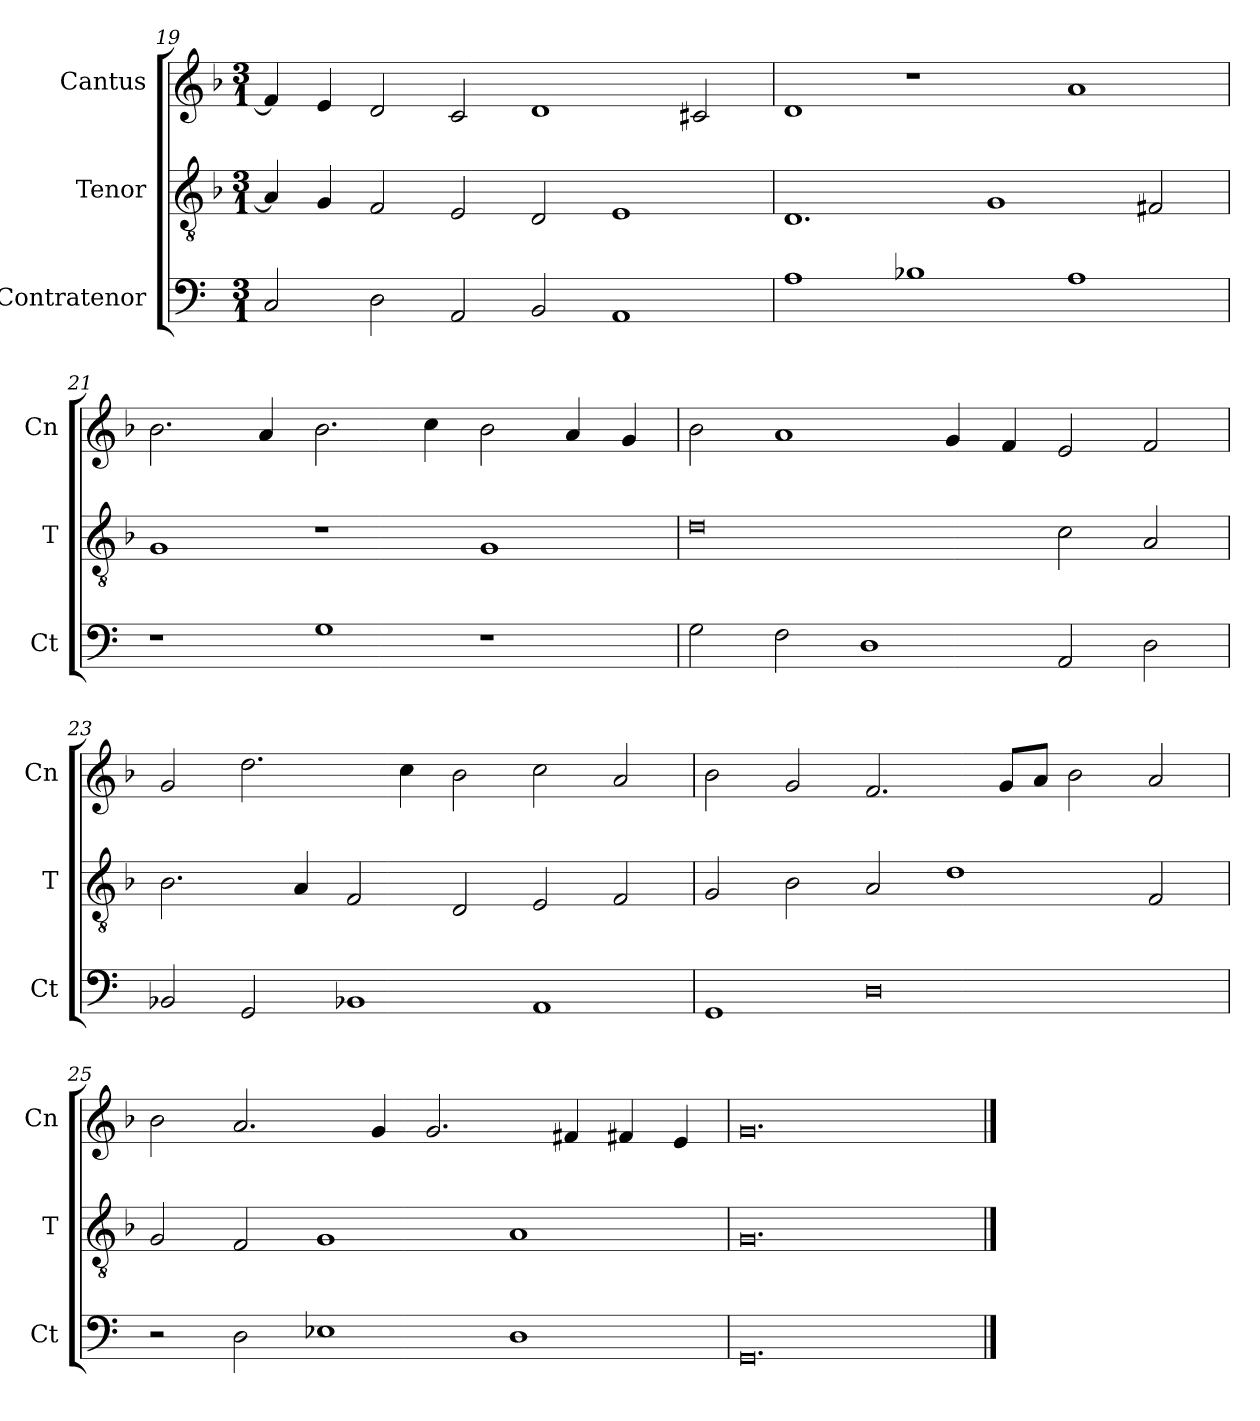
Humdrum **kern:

**kern	**kern	**kern
*part3	*part2	*part1
*staff3	*staff2	*staff1
*I"Contratenor	*I"Tenor	*I"Cantus
*I'Ct	*I'T	*I'Cn
*clefF4	*clefGv2	*clefG2
*k[]	*k[b-]	*k[b-]
*M3/1	*M3/1	*M3/1
=19	=19	=19
2C	4A]	4f]
.	4G	4e
2D	2F	2d
2AA	2E	2c
2BB	2D	1d
1AA	1E	.
.	.	2c#X
=20	=20	=20
1A	1.D	1d
1B-X	.	1r
.	1G	.
1A	.	1a
.	2F#X	.
=21	=21	=21
1r	1G	2.b-
.	.	4a
1G	1r	2.b-
.	.	4cc
1r	1G	2b-
.	.	4a
.	.	4g
=22	=22	=22
2G	0d	2b-
2F	.	1a
1D	.	.
.	.	4g
.	.	4f
2AA	2c	2e
2D	2A	2f
=23	=23	=23
2BB-X	2.B-	2g
2GG	.	2.dd
.	4A	.
1BB-X	2F	.
.	.	4cc
.	2D	2b-
1AA	2E	2cc
.	2F	2a
=24	=24	=24
1GG	2G	2b-
.	2B-	2g
0D	2A	2.f
.	1d	.
.	.	8gL
.	.	8aJ
.	.	2b-
.	2F	2a
=25	=25	=25
2r	2G	2b-
2D	2F	2.a
1E-X	1G	.
.	.	4g
.	.	2.g
1D	1A	.
.	.	4f#X
.	.	4f#X
.	.	4e
=26	=26	=26
0.GG	0.G	0.g
==	==	==
*-	*-	*-
